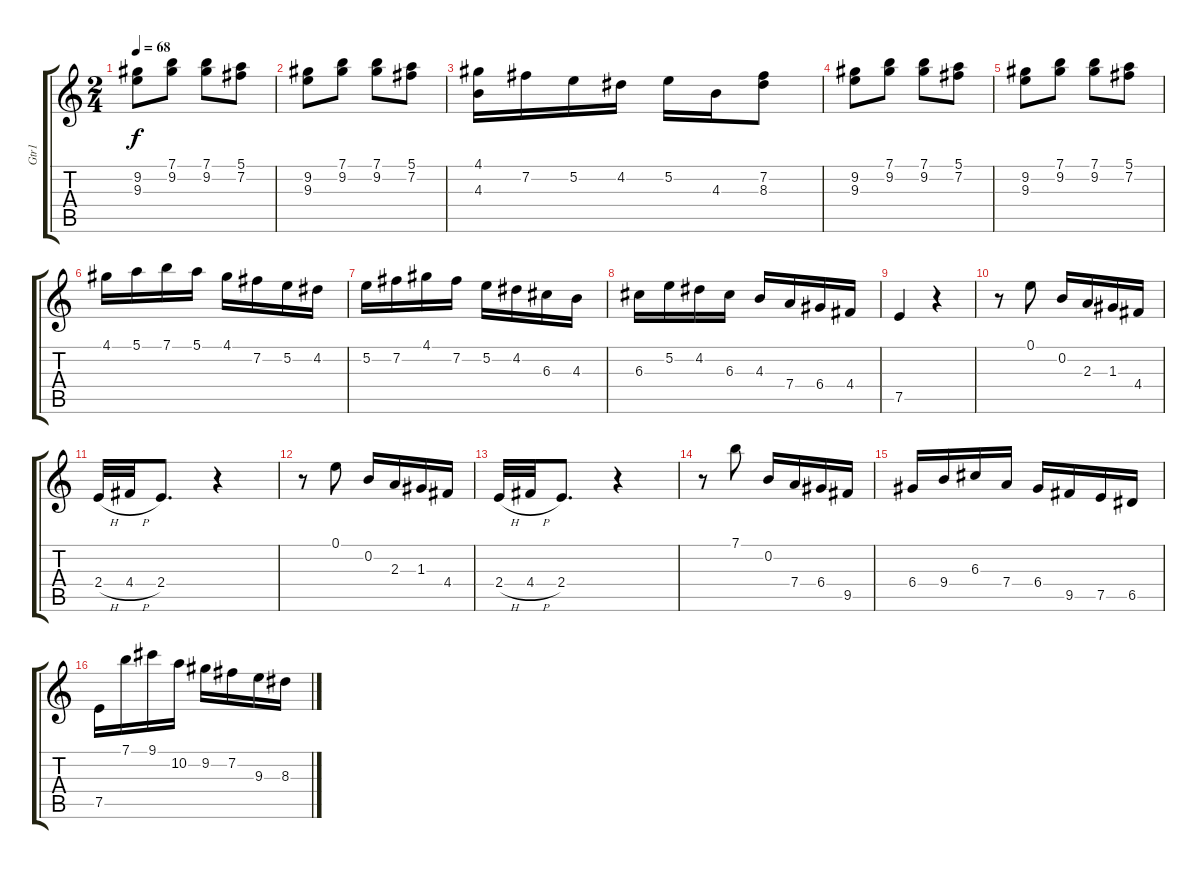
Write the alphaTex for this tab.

\track ("Gtr1" "Gtr1") {mute instrument acousticguitarnylon}
\staff {score tabs}
\tuning (E4 B3 G3 D3 A2 E2) {hide}
\ts (2 4)
\tempo 68
\clef g2
\ks c
(9.2 9.3).8{dy f} (7.1 9.2).8 (7.1 9.2).8 (5.1 7.2).8 |
(9.2 9.3).8 (7.1 9.2).8 (7.1 9.2).8 (5.1 7.2).8 |
(4.1 4.3).16 7.2.16 5.2.16 4.2.16 5.2.16 4.3.16 (7.2 8.3).8 |
(9.2 9.3).8 (7.1 9.2).8 (7.1 9.2).8 (5.1 7.2).8 |
(9.2 9.3).8 (7.1 9.2).8 (7.1 9.2).8 (5.1 7.2).8 |
4.1.16 5.1.16 7.1.16 5.1.16 4.1.16 7.2.16 5.2.16 4.2.16 |
5.2.16 7.2.16 4.1.16 7.2.16 5.2.16 4.2.16 6.3.16 4.3.16 |
6.3.16 5.2.16 4.2.16 6.3.16 4.3.16 7.4.16 6.4.16 4.4.16 |
7.5.4 r.4 |
r.8 0.1.8 0.2.16 2.3.16 1.3.16 4.4.16 |
2.4{h}.32 4.4{h}.32 2.4.8{d} r.4 |
r.8 0.1.8 0.2.16 2.3.16 1.3.16 4.4.16 |
2.4{h}.32 4.4{h}.32 2.4.8{d} r.4 |
r.8 7.1.8 0.2.16 7.4.16 6.4.16 9.5.16 |
6.4.16 9.4.16 6.3.16 7.4.16 6.4.16 9.5.16 7.5.16 6.5.16 |
7.5.16 7.1.16 9.1.16 10.2.16 9.2.16 7.2.16 9.3.16 8.3.16
